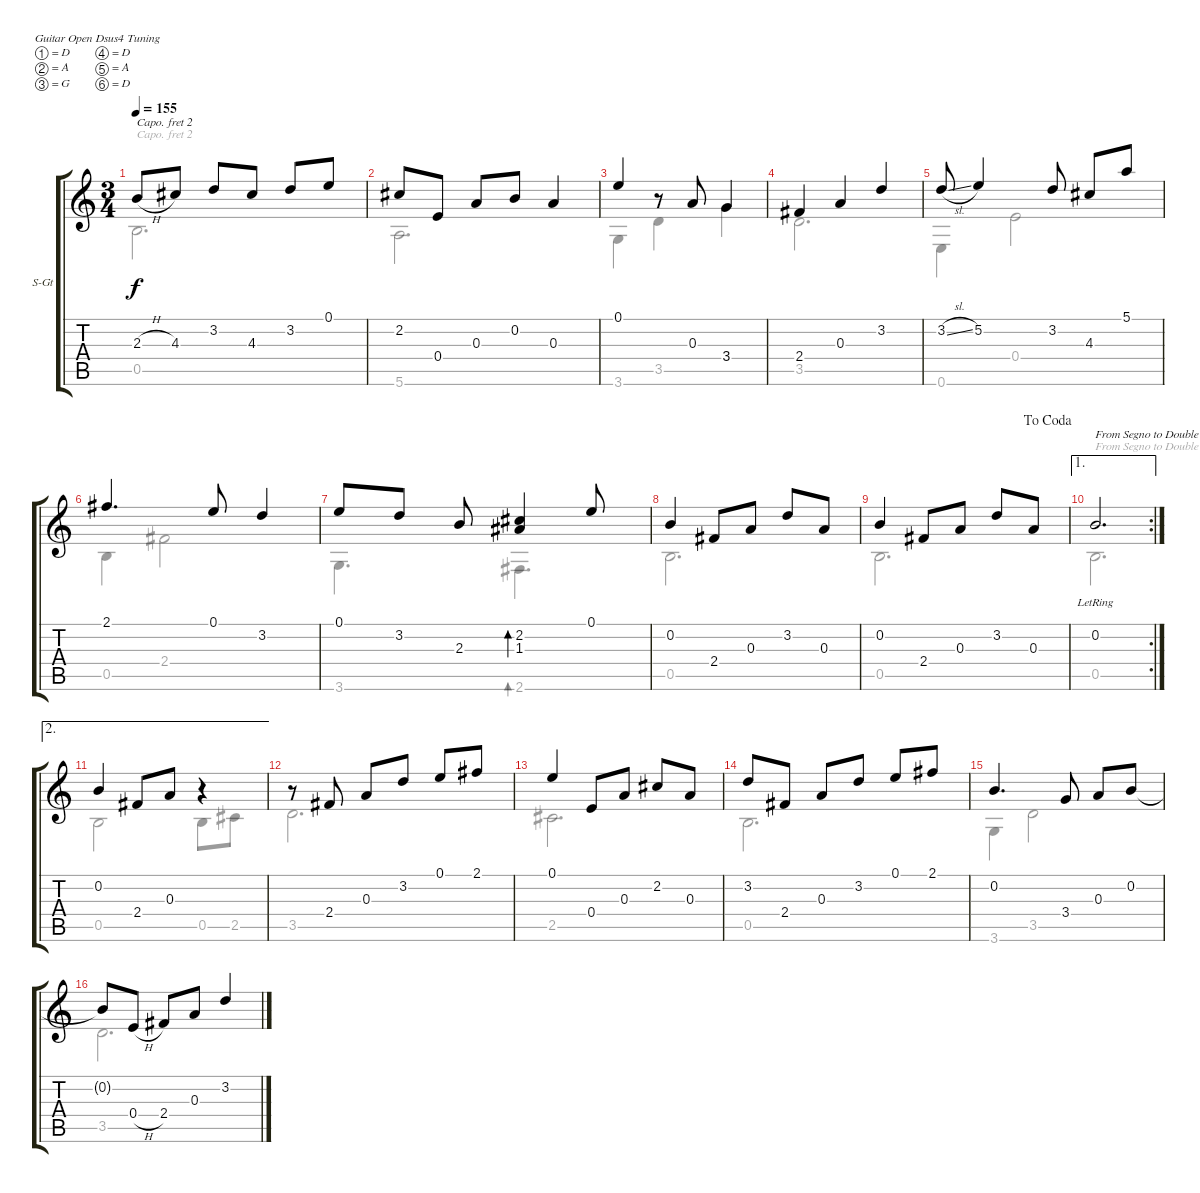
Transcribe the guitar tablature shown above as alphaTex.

\bracketExtendMode groupsimilarinstruments
\firstSystemTrackNameOrientation horizontal
\otherSystemsTrackNameOrientation horizontal
\track ("Track 1" "S-Gt") {instrument acousticguitarsteel}
\staff {score tabs}
\capo 2
\tuning (D4 A3 G3 D3 A2 D2)
\voice
\ts (3 4)
\tempo 155
\clef g2
\ks c
2.3{h}.8{dy f} 4.3.8 3.2.8 4.3.8 3.2.8 0.1.8 |
2.2.8 0.4.8 0.3.8 0.2.8 0.3.4 |
0.1.4 r.8 0.3.8 3.4.4 |
2.4.4 0.3.4 3.2.4 |
3.2{sl}.8 5.2.4 3.2.8 4.3.8 5.1.8 |
2.1.4{d} 0.1.8 3.2.4 |
0.1.8 3.2.8 2.3.8 (2.2 1.3).4{bd 76} 0.1.8 |
0.2.4 2.4.8 0.3.8 3.2.8 0.3.8 |
\jump dacoda
0.2.4 2.4.8 0.3.8 3.2.8 0.3.8 |
\ae 1
\rc 2
0.2{lr}.2{d txt "From Segno to Double Coda the repeat isn't played"} |
\ae 2
0.2.4 2.4.8 0.3.8 r.4 |
r.8 2.4.8 0.3.8 3.2.8 0.1.8 2.1.8 |
0.1.4 0.4.8 0.3.8 2.2.8 0.3.8 |
3.2.8 2.4.8 0.3.8 3.2.8 0.1.8 2.1.8 |
0.2.4{d} 3.4.8 0.3.8 0.2.8 |
0.2{t}.8 0.4{h}.8 2.4.8 0.3.8 3.2.4
\voice
\clef g2
\ottava regular
\simile none
\ks c
0.5.2{d dy f} |
5.6.2{d} |
3.6.4 3.5.4 3.4.4 |
3.5.2{d} |
0.6.4 0.4.2 |
0.5.4 2.4.2 |
3.6.4{d} 2.6.4{d bd 76} |
0.5.2{d} |
0.5.2{d} |
0.5.2{d txt "From Segno to Double Coda the repeat isn't played"} |
0.5.2 0.5.8 2.5.8 |
3.5.2{d} |
2.5.2{d} |
0.5.2{d} |
3.6.4 3.5.2 |
3.5.2{d}
